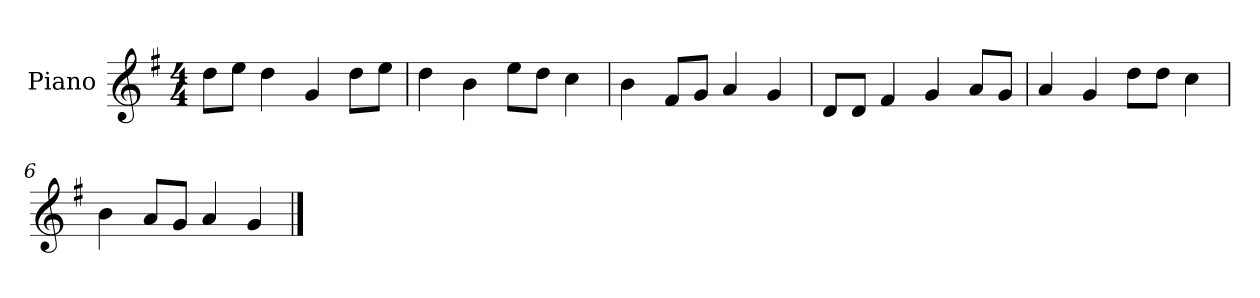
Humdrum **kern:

**kern
*part1
*staff1
*I"Piano
*I'P-no
*clefG2
*k[f#]
*M4/4
*MM90
=1
8dd\L
8ee\J
4dd\
4g/
8dd\L
8ee\J
=2
4dd\
4b\
8ee\L
8dd\J
4cc\
=3
4b\
8f#/L
8g/J
4a/
4g/
=4
8d/L
8d/J
4f#/
4g/
8a/L
8g/J
=5
4a/
4g/
8dd\L
8dd\J
4cc\
=6
4b\
8a/L
8g/J
4a/
4g/
==
*-
